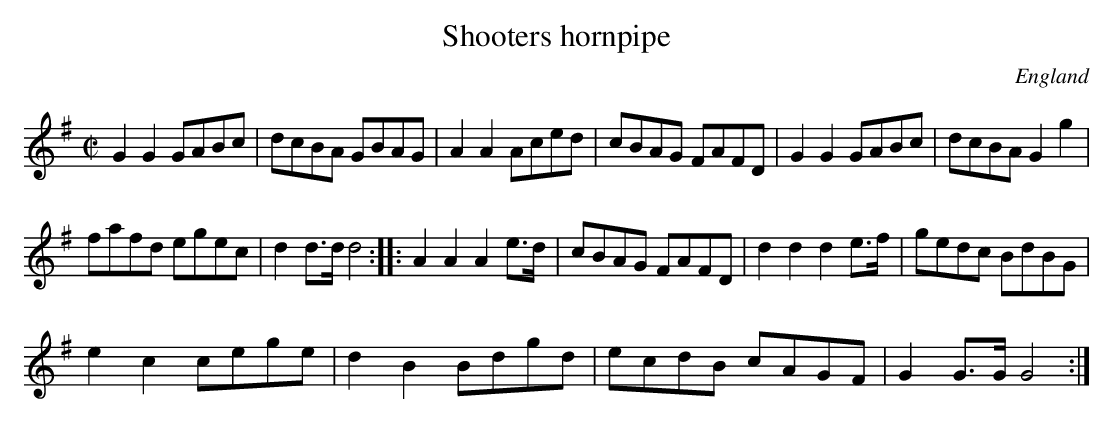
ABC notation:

X:1
T:Shooters hornpipe
O:England
M:C|
K:G
G2G2 GABc| dcBA GBAG| A2A2 Aced| cBAG FAFD|\
G2G2 GABc| dcBA G2g2|
fafd egec| d2d>d d4::\
A2A2 A2e>d| cBAG FAFD| d2d2 d2e>f| gedc BdBG|
e2c2 cege| d2B2 Bdgd| ecdB cAGF| G2G>G G4:|
